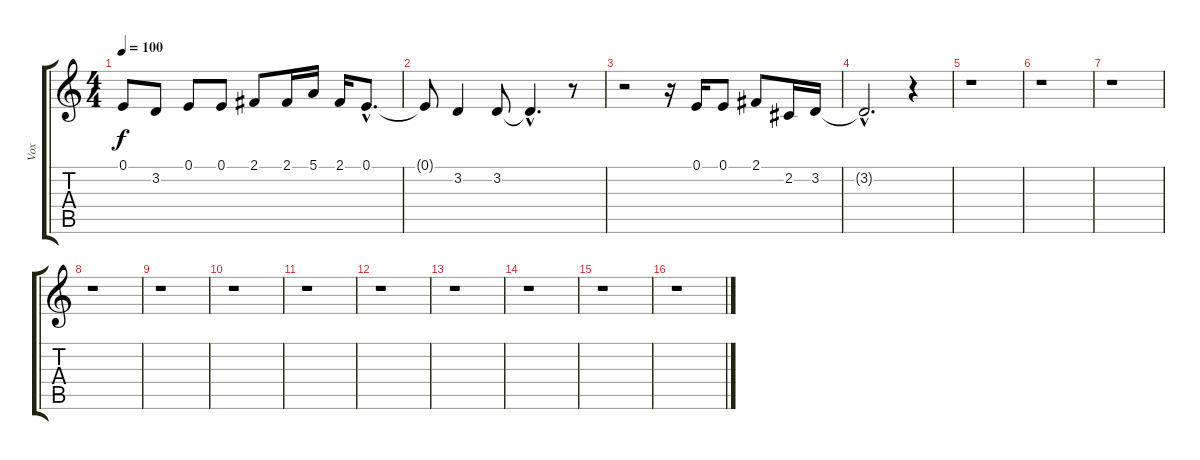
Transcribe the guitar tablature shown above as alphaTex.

\track ("Vox" "Vox") {instrument drawbarorgan}
\staff {score tabs}
\tuning (E4 B3 G3 D3 A2 E2) {hide}
\ts (4 4)
\tempo 100
\clef g2
\ks c
0.1.8{dy f} 3.2.8 0.1.8 0.1.8 2.1.8 2.1.16 5.1.16 2.1.16 0.1{hac}.8{d} |
0.1{t}.8 3.2.4 3.2.8 3.2{hac t}.4{d} r.8 |
r.2 r.16 0.1.16 0.1.8 2.1.8 2.2.16 3.2.16 |
3.2{hac t}.2{d} r.4 |
r.1 |
r.1 |
r.1 |
r.1 |
r.1 |
r.1 |
r.1 |
r.1 |
r.1 |
r.1 |
r.1 |
r.1
